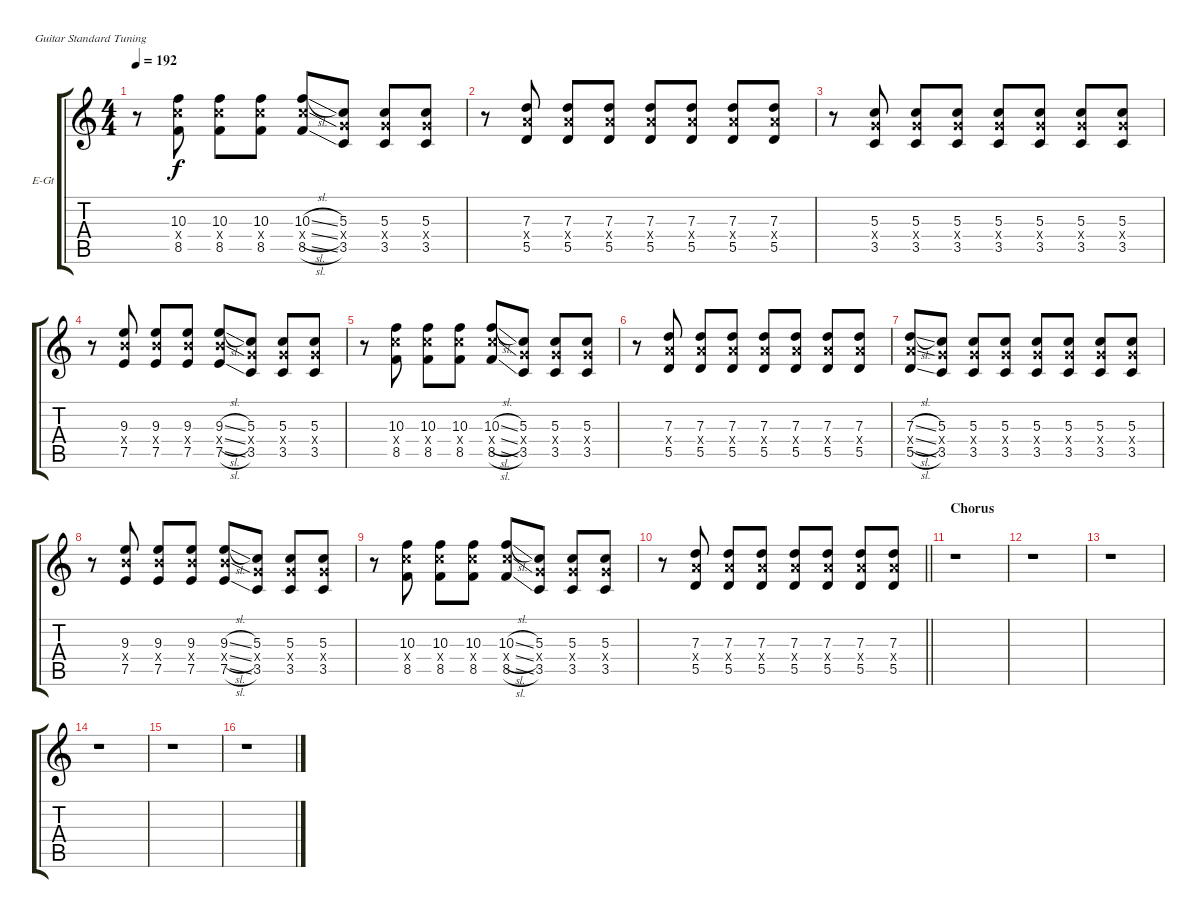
\defaultSystemsLayout 4
\bracketExtendMode groupsimilarinstruments
\firstSystemTrackNameOrientation horizontal
\otherSystemsTrackNameOrientation horizontal
\track ("Guitar 1" "E-Gt") {instrument overdrivenguitar}
\staff {score tabs}
\tuning (E4 B3 G3 D3 A2 E2)
\ts (4 4)
\tempo 192
\clef g2
\ks c
r.8{dy f} (8.5 10.4{x} 10.3).8 (8.5 10.4{x} 10.3).8 (8.5 10.4{x} 10.3).8 (8.5{sl} 10.4{sl x} 10.3{sl}).8 (3.5 5.4{x} 5.3).8 (3.5 5.4{x} 5.3).8 (3.5 5.4{x} 5.3).8 |
r.8 (5.5 7.4{x} 7.3).8 (5.5 7.4{x} 7.3).8 (5.5 7.4{x} 7.3).8 (5.5 7.4{x} 7.3).8 (5.5 7.4{x} 7.3).8 (5.5 7.4{x} 7.3).8 (5.5 7.4{x} 7.3).8 |
r.8 (3.5 5.4{x} 5.3).8 (3.5 5.4{x} 5.3).8 (3.5 5.4{x} 5.3).8 (3.5 5.4{x} 5.3).8 (3.5 5.4{x} 5.3).8 (3.5 5.4{x} 5.3).8 (3.5 5.4{x} 5.3).8 |
r.8 (7.5 9.4{x} 9.3).8 (7.5 9.4{x} 9.3).8 (7.5 9.4{x} 9.3).8 (7.5{sl} 9.4{sl x} 9.3{sl}).8 (3.5 5.4{x} 5.3).8 (3.5 5.4{x} 5.3).8 (3.5 5.4{x} 5.3).8 |
r.8 (8.5 10.4{x} 10.3).8 (8.5 10.4{x} 10.3).8 (8.5 10.4{x} 10.3).8 (8.5{sl} 10.4{sl x} 10.3{sl}).8 (3.5 5.4{x} 5.3).8 (3.5 5.4{x} 5.3).8 (3.5 5.4{x} 5.3).8 |
r.8 (5.5 7.4{x} 7.3).8 (5.5 7.4{x} 7.3).8 (5.5 7.4{x} 7.3).8 (5.5 7.4{x} 7.3).8 (5.5 7.4{x} 7.3).8 (5.5 7.4{x} 7.3).8 (5.5 7.4{x} 7.3).8 |
(5.5{sl} 7.4{sl x} 7.3{sl}).8 (3.5 5.4{x} 5.3).8 (3.5 5.4{x} 5.3).8 (3.5 5.4{x} 5.3).8 (3.5 5.4{x} 5.3).8 (3.5 5.4{x} 5.3).8 (3.5 5.4{x} 5.3).8 (3.5 5.4{x} 5.3).8 |
r.8 (7.5 9.4{x} 9.3).8 (7.5 9.4{x} 9.3).8 (7.5 9.4{x} 9.3).8 (7.5{sl} 9.4{sl x} 9.3{sl}).8 (3.5 5.4{x} 5.3).8 (3.5 5.4{x} 5.3).8 (3.5 5.4{x} 5.3).8 |
r.8 (8.5 10.4{x} 10.3).8 (8.5 10.4{x} 10.3).8 (8.5 10.4{x} 10.3).8 (8.5{sl} 10.4{sl x} 10.3{sl}).8 (3.5 5.4{x} 5.3).8 (3.5 5.4{x} 5.3).8 (3.5 5.4{x} 5.3).8 |
\barLineRight lightlight
r.8 (5.5 7.4{x} 7.3).8 (5.5 7.4{x} 7.3).8 (5.5 7.4{x} 7.3).8 (5.5 7.4{x} 7.3).8 (5.5 7.4{x} 7.3).8 (5.5 7.4{x} 7.3).8 (5.5 7.4{x} 7.3).8 |
\section ("" "Chorus")
r.1 |
r.1 |
r.1 |
r.1 |
r.1 |
r.1
